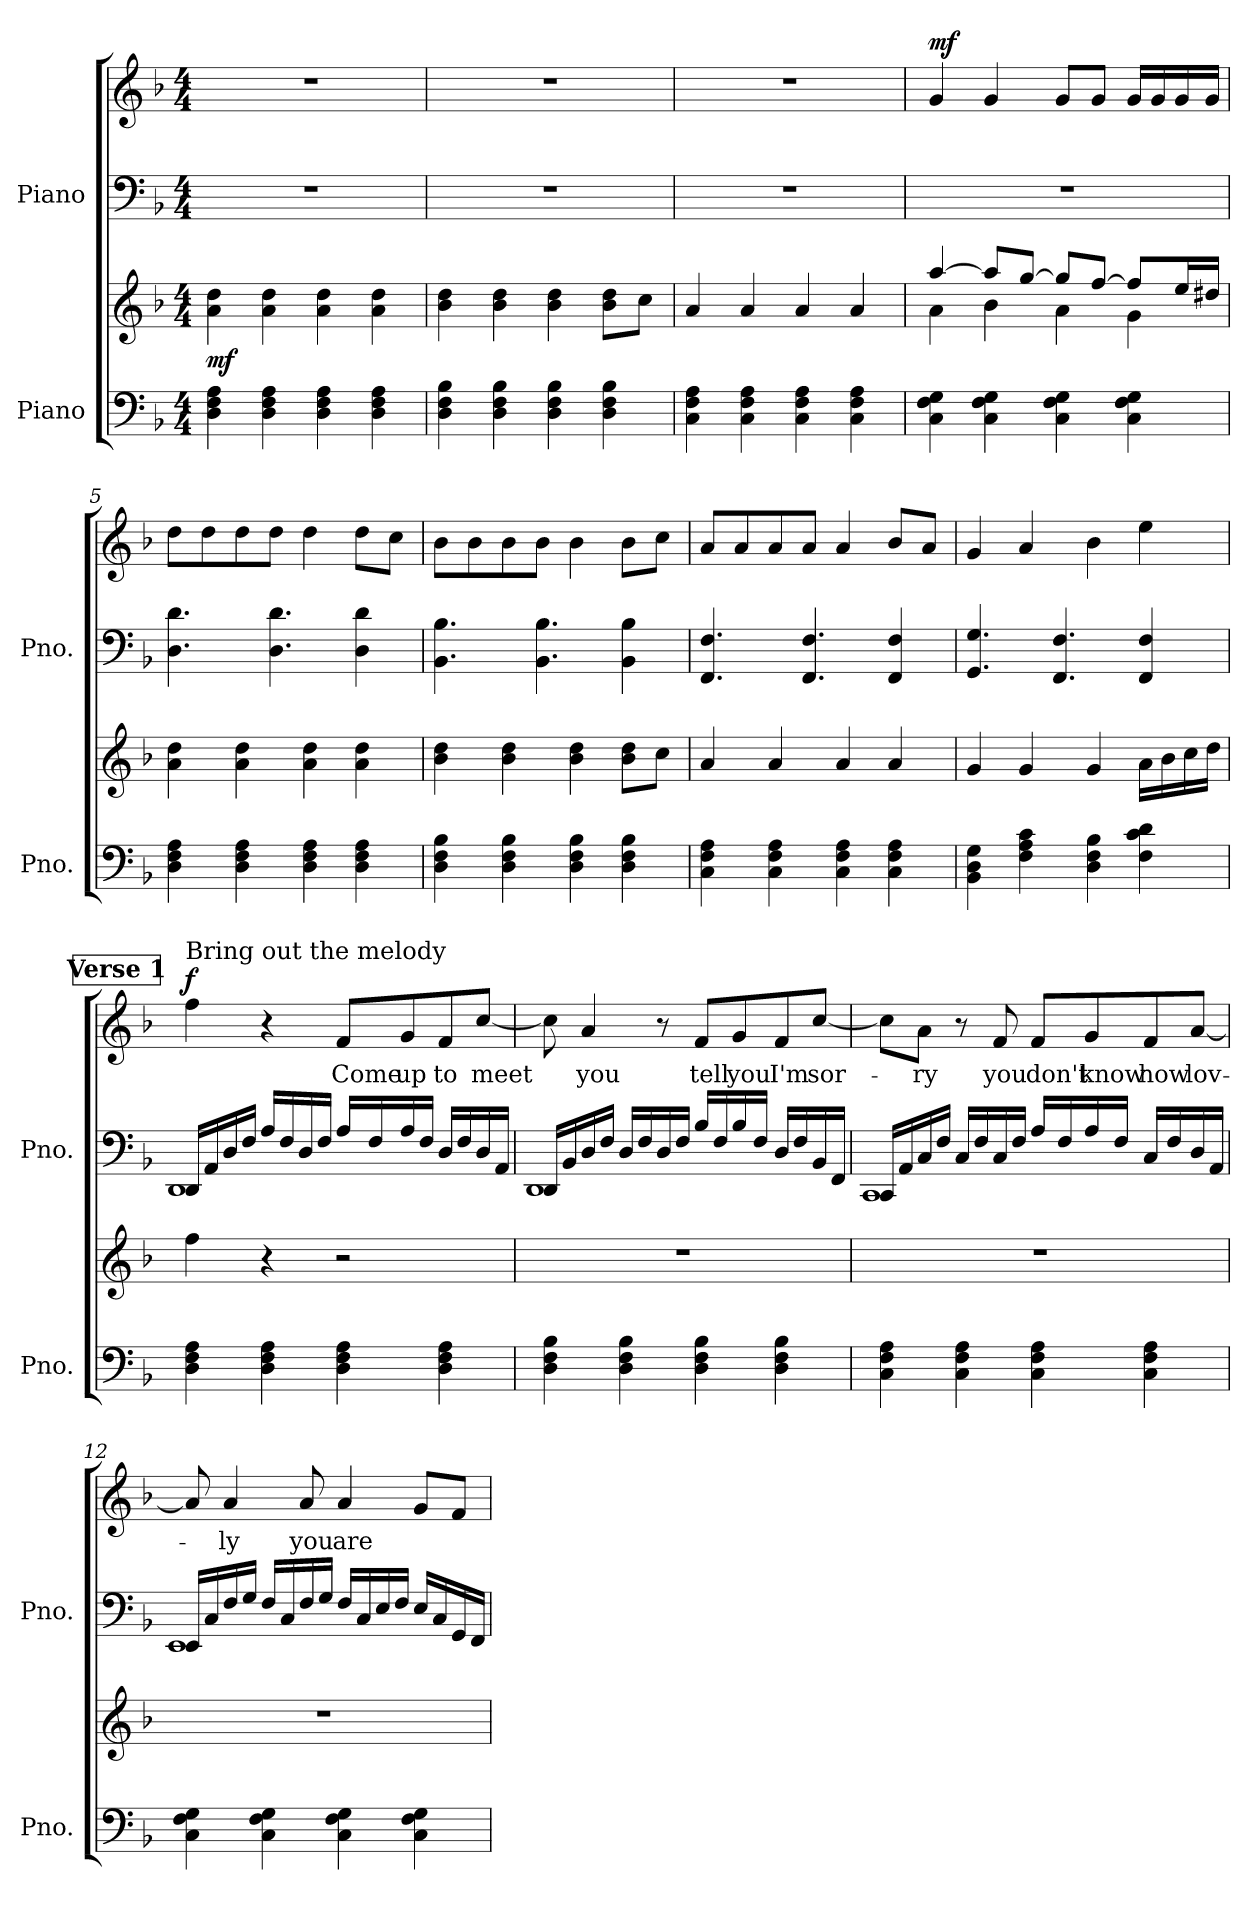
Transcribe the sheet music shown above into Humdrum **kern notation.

**kern	**kern	**dynam	**kern	**kern	**text	**dynam
*part2	*part2	*part2	*part1	*part1	*part1	*part1
*staff4	*staff3	*staff3/4	*staff2	*staff1	*staff1	*staff1/2
*I"Piano	*	*	*I"Piano	*	*	*
*I'Pno.	*	*	*I'Pno.	*	*	*
*clefF4	*clefG2	*	*clefF4	*clefG2	*	*
*k[b-]	*k[b-]	*	*k[b-]	*k[b-]	*	*
*M4/4	*M4/4	*	*M4/4	*M4/4	*	*
*MM80	*MM80	*	*MM80	*MM80	*	*
=1	=1	=1	=1	=1	=1	=1
!	!	!LO:DY:b	!	!	!	!
4D\ 4F\ 4A\	4a\ 4dd\	mf	1r	1r	.	.
4D\ 4F\ 4A\	4a\ 4dd\	.	.	.	.	.
4D\ 4F\ 4A\	4a\ 4dd\	.	.	.	.	.
4D\ 4F\ 4A\	4a\ 4dd\	.	.	.	.	.
=2	=2	=2	=2	=2	=2	=2
4D\ 4F\ 4B-\	4b-\ 4dd\	.	1r	1r	.	.
4D\ 4F\ 4B-\	4b-\ 4dd\	.	.	.	.	.
4D\ 4F\ 4B-\	4b-\ 4dd\	.	.	.	.	.
4D\ 4F\ 4B-\	8b-\ 8dd\L	.	.	.	.	.
.	8cc\J	.	.	.	.	.
=3	=3	=3	=3	=3	=3	=3
4C\ 4F\ 4A\	4a/	.	1r	1r	.	.
4C\ 4F\ 4A\	4a/	.	.	.	.	.
4C\ 4F\ 4A\	4a/	.	.	.	.	.
4C\ 4F\ 4A\	4a/	.	.	.	.	.
=4	=4	=4	=4	=4	=4	=4
*	*^	*	*	*	*	*
!	!	!	!	!	!	!	!LO:DY:b
4C\ 4F\ 4G\	[4aa/	4a\	.	1r	4g/	.	mf
4C\ 4F\ 4G\	8aa/L]	4b-\	.	.	4g/	.	.
.	[8gg/J	.	.	.	.	.	.
4C\ 4F\ 4G\	8gg/L]	4a\	.	.	8g/L	.	.
.	[8ff/J	.	.	.	8g/J	.	.
4C\ 4F\ 4G\	8ff/L]	4g\	.	.	16g/LL	.	.
.	.	.	.	.	16g/	.	.
.	16ee/L	.	.	.	16g/	.	.
.	16dd#X/JJ	.	.	.	16g/JJ	.	.
*	*v	*v	*	*	*	*	*
=5	=5	=5	=5	=5	=5	=5
4D\ 4F\ 4A\	4a\ 4dd\	.	4.D\ 4.d\	8dd\L	.	.
.	.	.	.	8dd\	.	.
4D\ 4F\ 4A\	4a\ 4dd\	.	.	8dd\	.	.
.	.	.	4.D\ 4.d\	8dd\J	.	.
4D\ 4F\ 4A\	4a\ 4dd\	.	.	4dd\	.	.
4D\ 4F\ 4A\	4a\ 4dd\	.	4D\ 4d\	8dd\L	.	.
.	.	.	.	8cc\J	.	.
=6	=6	=6	=6	=6	=6	=6
4D\ 4F\ 4B-\	4b-\ 4dd\	.	4.BB-\ 4.B-\	8b-\L	.	.
.	.	.	.	8b-\	.	.
4D\ 4F\ 4B-\	4b-\ 4dd\	.	.	8b-\	.	.
.	.	.	4.BB-\ 4.B-\	8b-\J	.	.
4D\ 4F\ 4B-\	4b-\ 4dd\	.	.	4b-\	.	.
4D\ 4F\ 4B-\	8b-\ 8dd\L	.	4BB-\ 4B-\	8b-\L	.	.
.	8cc\J	.	.	8cc\J	.	.
=7	=7	=7	=7	=7	=7	=7
4C\ 4F\ 4A\	4a/	.	4.FF/ 4.F/	8a/L	.	.
.	.	.	.	8a/	.	.
4C\ 4F\ 4A\	4a/	.	.	8a/	.	.
.	.	.	4.FF/ 4.F/	8a/J	.	.
4C\ 4F\ 4A\	4a/	.	.	4a/	.	.
4C\ 4F\ 4A\	4a/	.	4FF/ 4F/	8b-/L	.	.
.	.	.	.	8a/J	.	.
!!LO:PB:g=z
=8	=8	=8	=8	=8	=8	=8
4BB-\ 4D\ 4G\	4g/	.	4.GG/ 4.G/	4g/	.	.
4F\ 4A\ 4c\	4g/	.	.	4a/	.	.
.	.	.	4.FF/ 4.F/	.	.	.
4D\ 4F\ 4B-\	4g/	.	.	4b-\	.	.
4F\ 4c\ 4d\	16a\LL	.	4FF/ 4F/	4ee\	.	.
.	16b-\	.	.	.	.	.
.	16cc\	.	.	.	.	.
.	16dd\JJ	.	.	.	.	.
!!LO:REH:place=s1:a:B:fs=14:t=Verse 1
=9	=9	=9	=9	=9	=9	=9
*	*	*	*^	*	*	*
!	!	!	!	!	!LO:TX:a:t=Bring out the melody	!	!
!	!	!LO:DY:b=2	!	!	!	!	!
!	!	!LO:DY:n=1:b	!	!	!	!	!LO:DY:b
4D\ 4F\ 4A\	4ff\	mp f	16DD/LL	1DD	4ff\	.	f
.	.	.	16AA/	.	.	.	.
.	.	.	16D/	.	.	.	.
.	.	.	16F/JJ	.	.	.	.
4D\ 4F\ 4A\	4r	.	16A/LL	.	4r	.	.
.	.	.	16F/	.	.	.	.
.	.	.	16D/	.	.	.	.
.	.	.	16F/JJ	.	.	.	.
4D\ 4F\ 4A\	2r	.	16A/LL	.	8f/L	Come	.
.	.	.	16F/	.	.	.	.
.	.	.	16A/	.	8g/	up	.
.	.	.	16F/JJ	.	.	.	.
4D\ 4F\ 4A\	.	.	16D/LL	.	8f/	to	.
.	.	.	16F/	.	.	.	.
.	.	.	16D/	.	[8cc/J	meet	.
.	.	.	16AA/JJ	.	.	.	.
=10	=10	=10	=10	=10	=10	=10	=10
4D\ 4F\ 4B-\	1r	.	16DD/LL	1DD	8cc\]	.	.
.	.	.	16BB-/	.	.	.	.
.	.	.	16D/	.	4a/	you	.
.	.	.	16F/JJ	.	.	.	.
4D\ 4F\ 4B-\	.	.	16D/LL	.	.	.	.
.	.	.	16F/	.	.	.	.
.	.	.	16D/	.	8r	.	.
.	.	.	16F/JJ	.	.	.	.
4D\ 4F\ 4B-\	.	.	16B-/LL	.	8f/L	tell	.
.	.	.	16F/	.	.	.	.
.	.	.	16B-/	.	8g/	you	.
.	.	.	16F/JJ	.	.	.	.
4D\ 4F\ 4B-\	.	.	16D/LL	.	8f/	I'm	.
.	.	.	16F/	.	.	.	.
.	.	.	16BB-/	.	[8cc/J	sor-	.
.	.	.	16FF/JJ	.	.	.	.
!!LO:LB:g=z
=11	=11	=11	=11	=11	=11	=11	=11
4C\ 4F\ 4A\	1r	.	16CC/LL	1CC	8cc\L]	.	.
.	.	.	16AA/	.	.	.	.
.	.	.	16C/	.	8a\J	-ry	.
.	.	.	16F/JJ	.	.	.	.
4C\ 4F\ 4A\	.	.	16C/LL	.	8r	.	.
.	.	.	16F/	.	.	.	.
.	.	.	16C/	.	8f/	you	.
.	.	.	16F/JJ	.	.	.	.
4C\ 4F\ 4A\	.	.	16A/LL	.	8f/L	don't	.
.	.	.	16F/	.	.	.	.
.	.	.	16A/	.	8g/	know	.
.	.	.	16F/JJ	.	.	.	.
4C\ 4F\ 4A\	.	.	16C/LL	.	8f/	how	.
.	.	.	16F/	.	.	.	.
.	.	.	16D/	.	[8a/J	lov-	.
.	.	.	16AA/JJ	.	.	.	.
=12	=12	=12	=12	=12	=12	=12	=12
4C\ 4F\ 4G\	1r	.	16EE/LL	1EE	8a/]	.	.
.	.	.	16C/	.	.	.	.
.	.	.	16F/	.	4a/	-ly	.
.	.	.	16G/JJ	.	.	.	.
4C\ 4F\ 4G\	.	.	16F/LL	.	.	.	.
.	.	.	16C/	.	.	.	.
.	.	.	16F/	.	8a/	you	.
.	.	.	16G/JJ	.	.	.	.
4C\ 4F\ 4G\	.	.	16F/LL	.	4a/	are	.
.	.	.	16C/	.	.	.	.
.	.	.	16E/	.	.	.	.
.	.	.	16F/JJ	.	.	.	.
4C\ 4F\ 4G\	.	.	16E/LL	.	8g/L	.	.
.	.	.	16C/	.	.	.	.
.	.	.	16GG/	.	8f/J	.	.
.	.	.	16FF/JJ	.	.	.	.
*	*	*	*v	*v	*	*	*
=	=	=	=	=	=	=
*-	*-	*-	*-	*-	*-	*-
